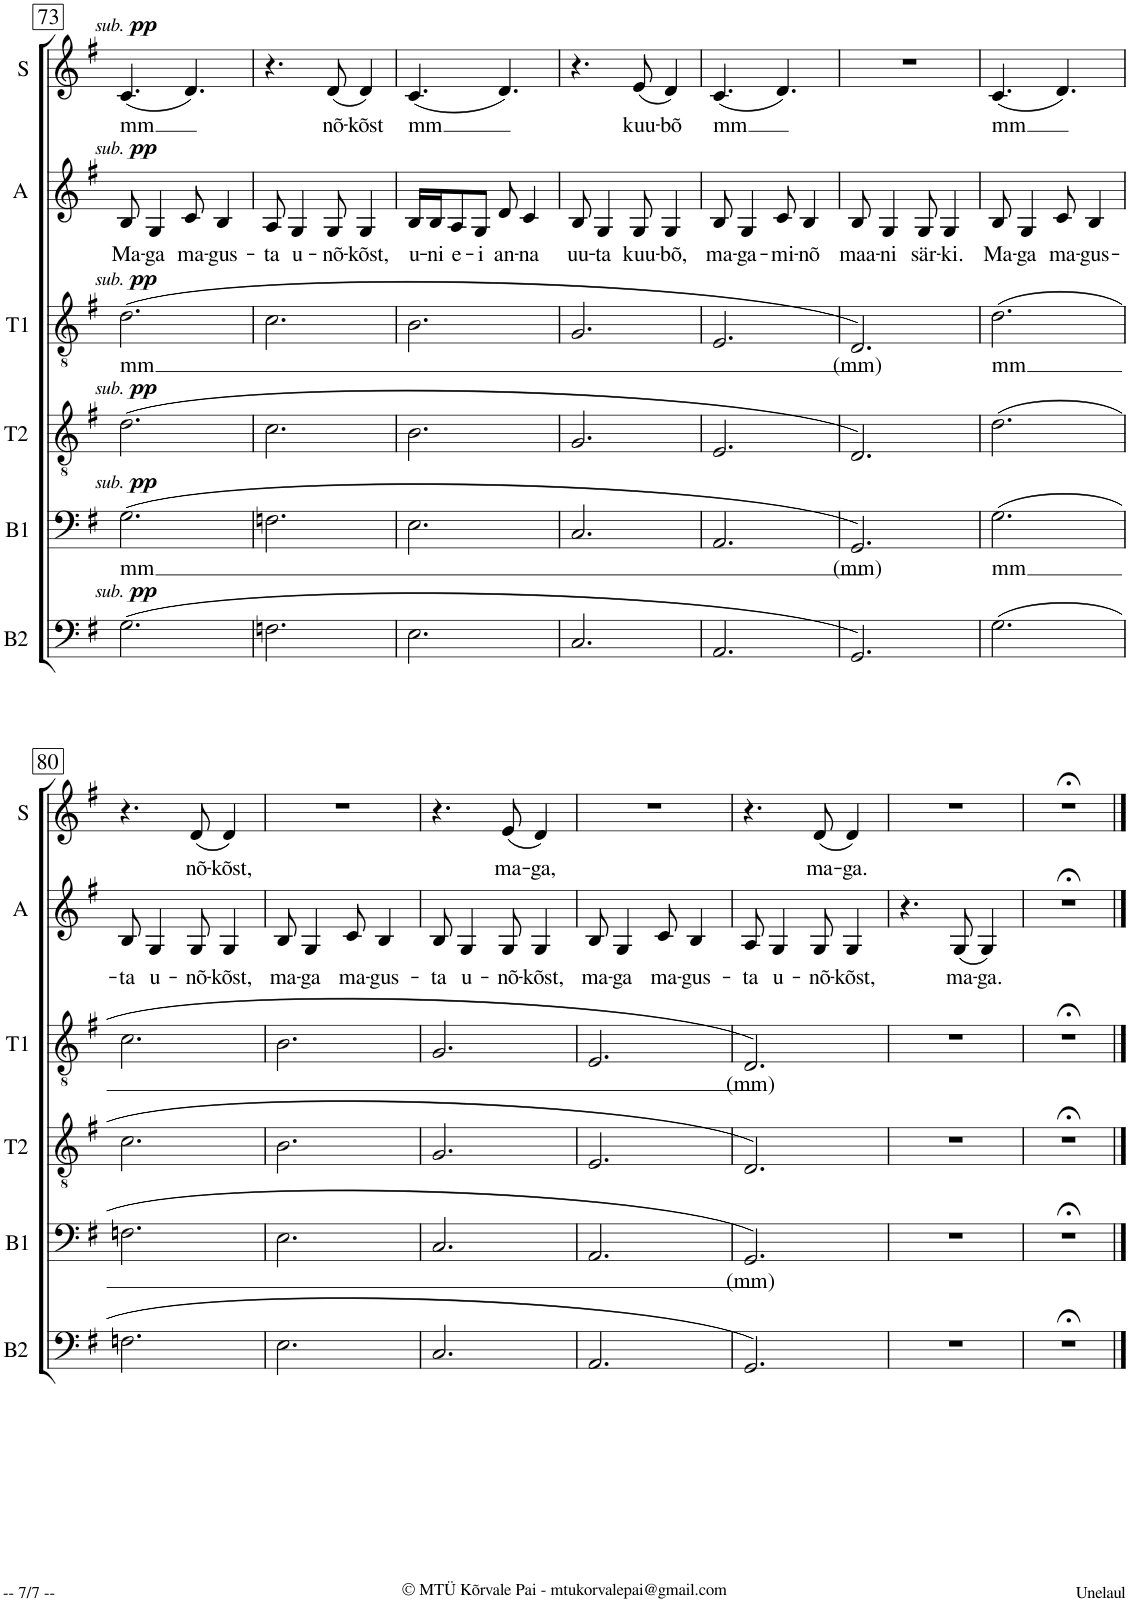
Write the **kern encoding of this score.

**kern	**dynam	**kern	**text	**dynam	**kern	**dynam	**kern	**text	**dynam	**kern	**text	**dynam	**kern	**text	**dynam
*part6	*part6	*part5	*part5	*part5	*part4	*part4	*part3	*part3	*part3	*part2	*part2	*part2	*part1	*part1	*part1
*staff6	*staff6	*staff5	*staff5	*staff5	*staff4	*staff4	*staff3	*staff3	*staff3	*staff2	*staff2	*staff2	*staff1	*staff1	*staff1
*I"Bass	*	*I"Bariton	*	*	*I"Tenor II	*	*I"Tenor I	*	*	*I"Alto	*	*	*I"Soprano	*	*
*I'B2	*	*I'B1	*	*	*I'T2	*	*I'T1	*	*	*I'A	*	*	*I'S	*	*
!!LO:PB:g=z
*clefF4	*	*clefF4	*	*	*clefGv2	*	*clefGv2	*	*	*clefG2	*	*	*clefG2	*	*
*	*	*	*	*	*	*	*	*	*	*Trd1c2	*	*	*	*	*
*k[f#]	*	*k[f#]	*	*	*k[f#]	*	*k[f#]	*	*	*k[f#]	*	*	*k[f#]	*	*
*M6/8	*	*M6/8	*	*	*M6/8	*	*M6/8	*	*	*M6/8	*	*	*M6/8	*	*
=73	=73	=73	=73	=73	=73	=73	=73	=73	=73	=73	=73	=73	=73	=73	=73
!	!LO:DY:a	!	!LO:LY:b	!	!	!	!	!LO:LY:b	!	!	!LO:LY:b	!	!	!LO:LY:b	!
!	!LO:DY:n=1:a	!	!	!LO:DY:a	!	!	!	!	!	!	!	!	!	!	!
!	!	!	!	!LO:DY:n=1:a	!	!LO:DY:a	!	!	!	!	!	!	!	!	!
!	!	!	!	!	!	!LO:DY:n=1:a	!	!	!LO:DY:a	!	!	!	!	!	!
!	!	!	!	!	!	!	!	!	!LO:DY:n=1:a	!	!	!LO:DY:a	!	!	!
!	!	!	!	!	!	!	!	!	!	!	!	!LO:DY:n=1:a	!	!	!LO:DY:a
!	!	!	!	!	!	!	!	!	!	!	!	!	!	!	!LO:DY:n=1:a
(2.G\	other-dynamics pp	(2.G\	mm	other-dynamics pp	(2.d\	other-dynamics pp	(2.d\	mm	other-dynamics pp	8B/	Ma-	other-dynamics pp	(4.c/	mm	other-dynamics pp
!	!	!	!	!	!	!	!	!	!	!	!LO:LY:b	!	!	!	!
.	.	.	.	.	.	.	.	.	.	4G/	-ga	.	.	.	.
!	!	!	!	!	!	!	!	!	!	!	!LO:LY:b	!	!	!	!
.	.	.	.	.	.	.	.	.	.	8c/	ma-	.	4.d/)	.	.
!	!	!	!	!	!	!	!	!	!	!	!LO:LY:b	!	!	!	!
.	.	.	.	.	.	.	.	.	.	4B/	-gus-	.	.	.	.
=74	=74	=74	=74	=74	=74	=74	=74	=74	=74	=74	=74	=74	=74	=74	=74
!	!	!	!	!	!	!	!	!	!	!	!LO:LY:b	!	!	!	!
2.Fn\	.	2.Fn\	.	.	2.c\	.	2.c\	.	.	8A/	-ta	.	4.r	.	.
!	!	!	!	!	!	!	!	!	!	!	!LO:LY:b	!	!	!	!
.	.	.	.	.	.	.	.	.	.	4G/	u-	.	.	.	.
!	!	!	!	!	!	!	!	!	!	!	!LO:LY:b	!	!	!LO:LY:b	!
.	.	.	.	.	.	.	.	.	.	8G/	-nõ-	.	(8d/	nõ-	.
!	!	!	!	!	!	!	!	!	!	!	!LO:LY:b	!	!	!LO:LY:b	!
.	.	.	.	.	.	.	.	.	.	4G/	-kõst,	.	4d/)	-kõst	.
=75	=75	=75	=75	=75	=75	=75	=75	=75	=75	=75	=75	=75	=75	=75	=75
!	!	!	!	!	!	!	!	!	!	!	!LO:LY:b	!	!	!LO:LY:b	!
2.E\	.	2.E\	.	.	2.B\	.	2.B\	.	.	16B/LL	u-	.	(4.c/	mm	.
!	!	!	!	!	!	!	!	!	!	!	!LO:LY:b	!	!	!	!
.	.	.	.	.	.	.	.	.	.	16B/J	-ni	.	.	.	.
!	!	!	!	!	!	!	!	!	!	!	!LO:LY:b	!	!	!	!
.	.	.	.	.	.	.	.	.	.	8A/	e-	.	.	.	.
!	!	!	!	!	!	!	!	!	!	!	!LO:LY:b	!	!	!	!
.	.	.	.	.	.	.	.	.	.	8G/J	-i	.	.	.	.
!	!	!	!	!	!	!	!	!	!	!	!LO:LY:b	!	!	!	!
.	.	.	.	.	.	.	.	.	.	8d/	an-	.	4.d/)	.	.
!	!	!	!	!	!	!	!	!	!	!	!LO:LY:b	!	!	!	!
.	.	.	.	.	.	.	.	.	.	4c/	-na	.	.	.	.
=76	=76	=76	=76	=76	=76	=76	=76	=76	=76	=76	=76	=76	=76	=76	=76
!	!	!	!	!	!	!	!	!	!	!	!LO:LY:b	!	!	!	!
2.C/	.	2.C/	.	.	2.G/	.	2.G/	.	.	8B/	uu-	.	4.r	.	.
!	!	!	!	!	!	!	!	!	!	!	!LO:LY:b	!	!	!	!
.	.	.	.	.	.	.	.	.	.	4G/	-ta	.	.	.	.
!	!	!	!	!	!	!	!	!	!	!	!LO:LY:b	!	!	!LO:LY:b	!
.	.	.	.	.	.	.	.	.	.	8G/	kuu-	.	(8e/	kuu-	.
!	!	!	!	!	!	!	!	!	!	!	!LO:LY:b	!	!	!LO:LY:b	!
.	.	.	.	.	.	.	.	.	.	4G/	-bõ,	.	4d/)	-bõ	.
=77	=77	=77	=77	=77	=77	=77	=77	=77	=77	=77	=77	=77	=77	=77	=77
!	!	!	!	!	!	!	!	!	!	!	!LO:LY:b	!	!	!LO:LY:b	!
2.AA/	.	2.AA/	.	.	2.E/	.	2.E/	.	.	8B/	ma-	.	(4.c/	mm	.
!	!	!	!	!	!	!	!	!	!	!	!LO:LY:b	!	!	!	!
.	.	.	.	.	.	.	.	.	.	4G/	-ga-	.	.	.	.
!	!	!	!	!	!	!	!	!	!	!	!LO:LY:b	!	!	!	!
.	.	.	.	.	.	.	.	.	.	8c/	-mi-	.	4.d/)	.	.
!	!	!	!	!	!	!	!	!	!	!	!LO:LY:b	!	!	!	!
.	.	.	.	.	.	.	.	.	.	4B/	-nõ	.	.	.	.
=78	=78	=78	=78	=78	=78	=78	=78	=78	=78	=78	=78	=78	=78	=78	=78
!	!	!	!LO:LY:b	!	!	!	!	!LO:LY:b	!	!	!LO:LY:b	!	!	!	!
2.GG/)	.	2.GG/)	(mm)	.	2.D/)	.	2.D/)	(mm)	.	8B/	maa-	.	2.r	.	.
!	!	!	!	!	!	!	!	!	!	!	!LO:LY:b	!	!	!	!
.	.	.	.	.	.	.	.	.	.	4G/	-ni	.	.	.	.
!	!	!	!	!	!	!	!	!	!	!	!LO:LY:b	!	!	!	!
.	.	.	.	.	.	.	.	.	.	8G/	sär-	.	.	.	.
!	!	!	!	!	!	!	!	!	!	!	!LO:LY:b	!	!	!	!
.	.	.	.	.	.	.	.	.	.	4G/	-ki.	.	.	.	.
=79	=79	=79	=79	=79	=79	=79	=79	=79	=79	=79	=79	=79	=79	=79	=79
!	!	!	!LO:LY:b	!	!	!	!	!LO:LY:b	!	!	!LO:LY:b	!	!	!LO:LY:b	!
(2.G\	.	(2.G\	mm	.	(2.d\	.	(2.d\	mm	.	8B/	Ma-	.	(4.c/	mm	.
!	!	!	!	!	!	!	!	!	!	!	!LO:LY:b	!	!	!	!
.	.	.	.	.	.	.	.	.	.	4G/	-ga	.	.	.	.
!	!	!	!	!	!	!	!	!	!	!	!LO:LY:b	!	!	!	!
.	.	.	.	.	.	.	.	.	.	8c/	ma-	.	4.d/)	.	.
!	!	!	!	!	!	!	!	!	!	!	!LO:LY:b	!	!	!	!
.	.	.	.	.	.	.	.	.	.	4B/	-gus-	.	.	.	.
!!LO:LB:g=z
=80	=80	=80	=80	=80	=80	=80	=80	=80	=80	=80	=80	=80	=80	=80	=80
!	!	!	!	!	!	!	!	!	!	!	!LO:LY:b	!	!	!	!
2.Fn\	.	2.Fn\	.	.	2.c\	.	2.c\	.	.	8B/	-ta	.	4.r	.	.
!	!	!	!	!	!	!	!	!	!	!	!LO:LY:b	!	!	!	!
.	.	.	.	.	.	.	.	.	.	4G/	u-	.	.	.	.
!	!	!	!	!	!	!	!	!	!	!	!LO:LY:b	!	!	!LO:LY:b	!
.	.	.	.	.	.	.	.	.	.	8G/	-nõ-	.	(8d/	nõ-	.
!	!	!	!	!	!	!	!	!	!	!	!LO:LY:b	!	!	!LO:LY:b	!
.	.	.	.	.	.	.	.	.	.	4G/	-kõst,	.	4d/)	-kõst,	.
=81	=81	=81	=81	=81	=81	=81	=81	=81	=81	=81	=81	=81	=81	=81	=81
!	!	!	!	!	!	!	!	!	!	!	!LO:LY:b	!	!	!	!
2.E\	.	2.E\	.	.	2.B\	.	2.B\	.	.	8B/	ma-	.	2.r	.	.
!	!	!	!	!	!	!	!	!	!	!	!LO:LY:b	!	!	!	!
.	.	.	.	.	.	.	.	.	.	4G/	-ga	.	.	.	.
!	!	!	!	!	!	!	!	!	!	!	!LO:LY:b	!	!	!	!
.	.	.	.	.	.	.	.	.	.	8c/	ma-	.	.	.	.
!	!	!	!	!	!	!	!	!	!	!	!LO:LY:b	!	!	!	!
.	.	.	.	.	.	.	.	.	.	4B/	-gus-	.	.	.	.
=82	=82	=82	=82	=82	=82	=82	=82	=82	=82	=82	=82	=82	=82	=82	=82
!	!	!	!	!	!	!	!	!	!	!	!LO:LY:b	!	!	!	!
2.C/	.	2.C/	.	.	2.G/	.	2.G/	.	.	8B/	-ta	.	4.r	.	.
!	!	!	!	!	!	!	!	!	!	!	!LO:LY:b	!	!	!	!
.	.	.	.	.	.	.	.	.	.	4G/	u-	.	.	.	.
!	!	!	!	!	!	!	!	!	!	!	!LO:LY:b	!	!	!LO:LY:b	!
.	.	.	.	.	.	.	.	.	.	8G/	-nõ-	.	(8e/	ma-	.
!	!	!	!	!	!	!	!	!	!	!	!LO:LY:b	!	!	!LO:LY:b	!
.	.	.	.	.	.	.	.	.	.	4G/	-kõst,	.	4d/)	-ga,	.
=83	=83	=83	=83	=83	=83	=83	=83	=83	=83	=83	=83	=83	=83	=83	=83
!	!	!	!	!	!	!	!	!	!	!	!LO:LY:b	!	!	!	!
2.AA/	.	2.AA/	.	.	2.E/	.	2.E/	.	.	8B/	ma-	.	2.r	.	.
!	!	!	!	!	!	!	!	!	!	!	!LO:LY:b	!	!	!	!
.	.	.	.	.	.	.	.	.	.	4G/	-ga	.	.	.	.
!	!	!	!	!	!	!	!	!	!	!	!LO:LY:b	!	!	!	!
.	.	.	.	.	.	.	.	.	.	8c/	ma-	.	.	.	.
!	!	!	!	!	!	!	!	!	!	!	!LO:LY:b	!	!	!	!
.	.	.	.	.	.	.	.	.	.	4B/	-gus-	.	.	.	.
=84	=84	=84	=84	=84	=84	=84	=84	=84	=84	=84	=84	=84	=84	=84	=84
!	!	!	!LO:LY:b	!	!	!	!	!LO:LY:b	!	!	!LO:LY:b	!	!	!	!
2.GG/)	.	2.GG/)	(mm)	.	2.D/)	.	2.D/)	(mm)	.	8A/	-ta	.	4.r	.	.
!	!	!	!	!	!	!	!	!	!	!	!LO:LY:b	!	!	!	!
.	.	.	.	.	.	.	.	.	.	4G/	u-	.	.	.	.
!	!	!	!	!	!	!	!	!	!	!	!LO:LY:b	!	!	!LO:LY:b	!
.	.	.	.	.	.	.	.	.	.	8G/	-nõ-	.	(8d/	ma-	.
!	!	!	!	!	!	!	!	!	!	!	!LO:LY:b	!	!	!LO:LY:b	!
.	.	.	.	.	.	.	.	.	.	4G/	-kõst,	.	4d/)	-ga.	.
=85	=85	=85	=85	=85	=85	=85	=85	=85	=85	=85	=85	=85	=85	=85	=85
2.r	.	2.r	.	.	2.r	.	2.r	.	.	4.r	.	.	2.r	.	.
!	!	!	!	!	!	!	!	!	!	!	!LO:LY:b	!	!	!	!
.	.	.	.	.	.	.	.	.	.	(8G/	ma-	.	.	.	.
!	!	!	!	!	!	!	!	!	!	!	!LO:LY:b	!	!	!	!
.	.	.	.	.	.	.	.	.	.	4G/)	-ga.	.	.	.	.
=86	=86	=86	=86	=86	=86	=86	=86	=86	=86	=86	=86	=86	=86	=86	=86
2.r;<	.	2.r;<	.	.	2.r;<	.	2.r;<	.	.	2.r;<	.	.	2.r;<	.	.
==	==	==	==	==	==	==	==	==	==	==	==	==	==	==	==
*-	*-	*-	*-	*-	*-	*-	*-	*-	*-	*-	*-	*-	*-	*-	*-
